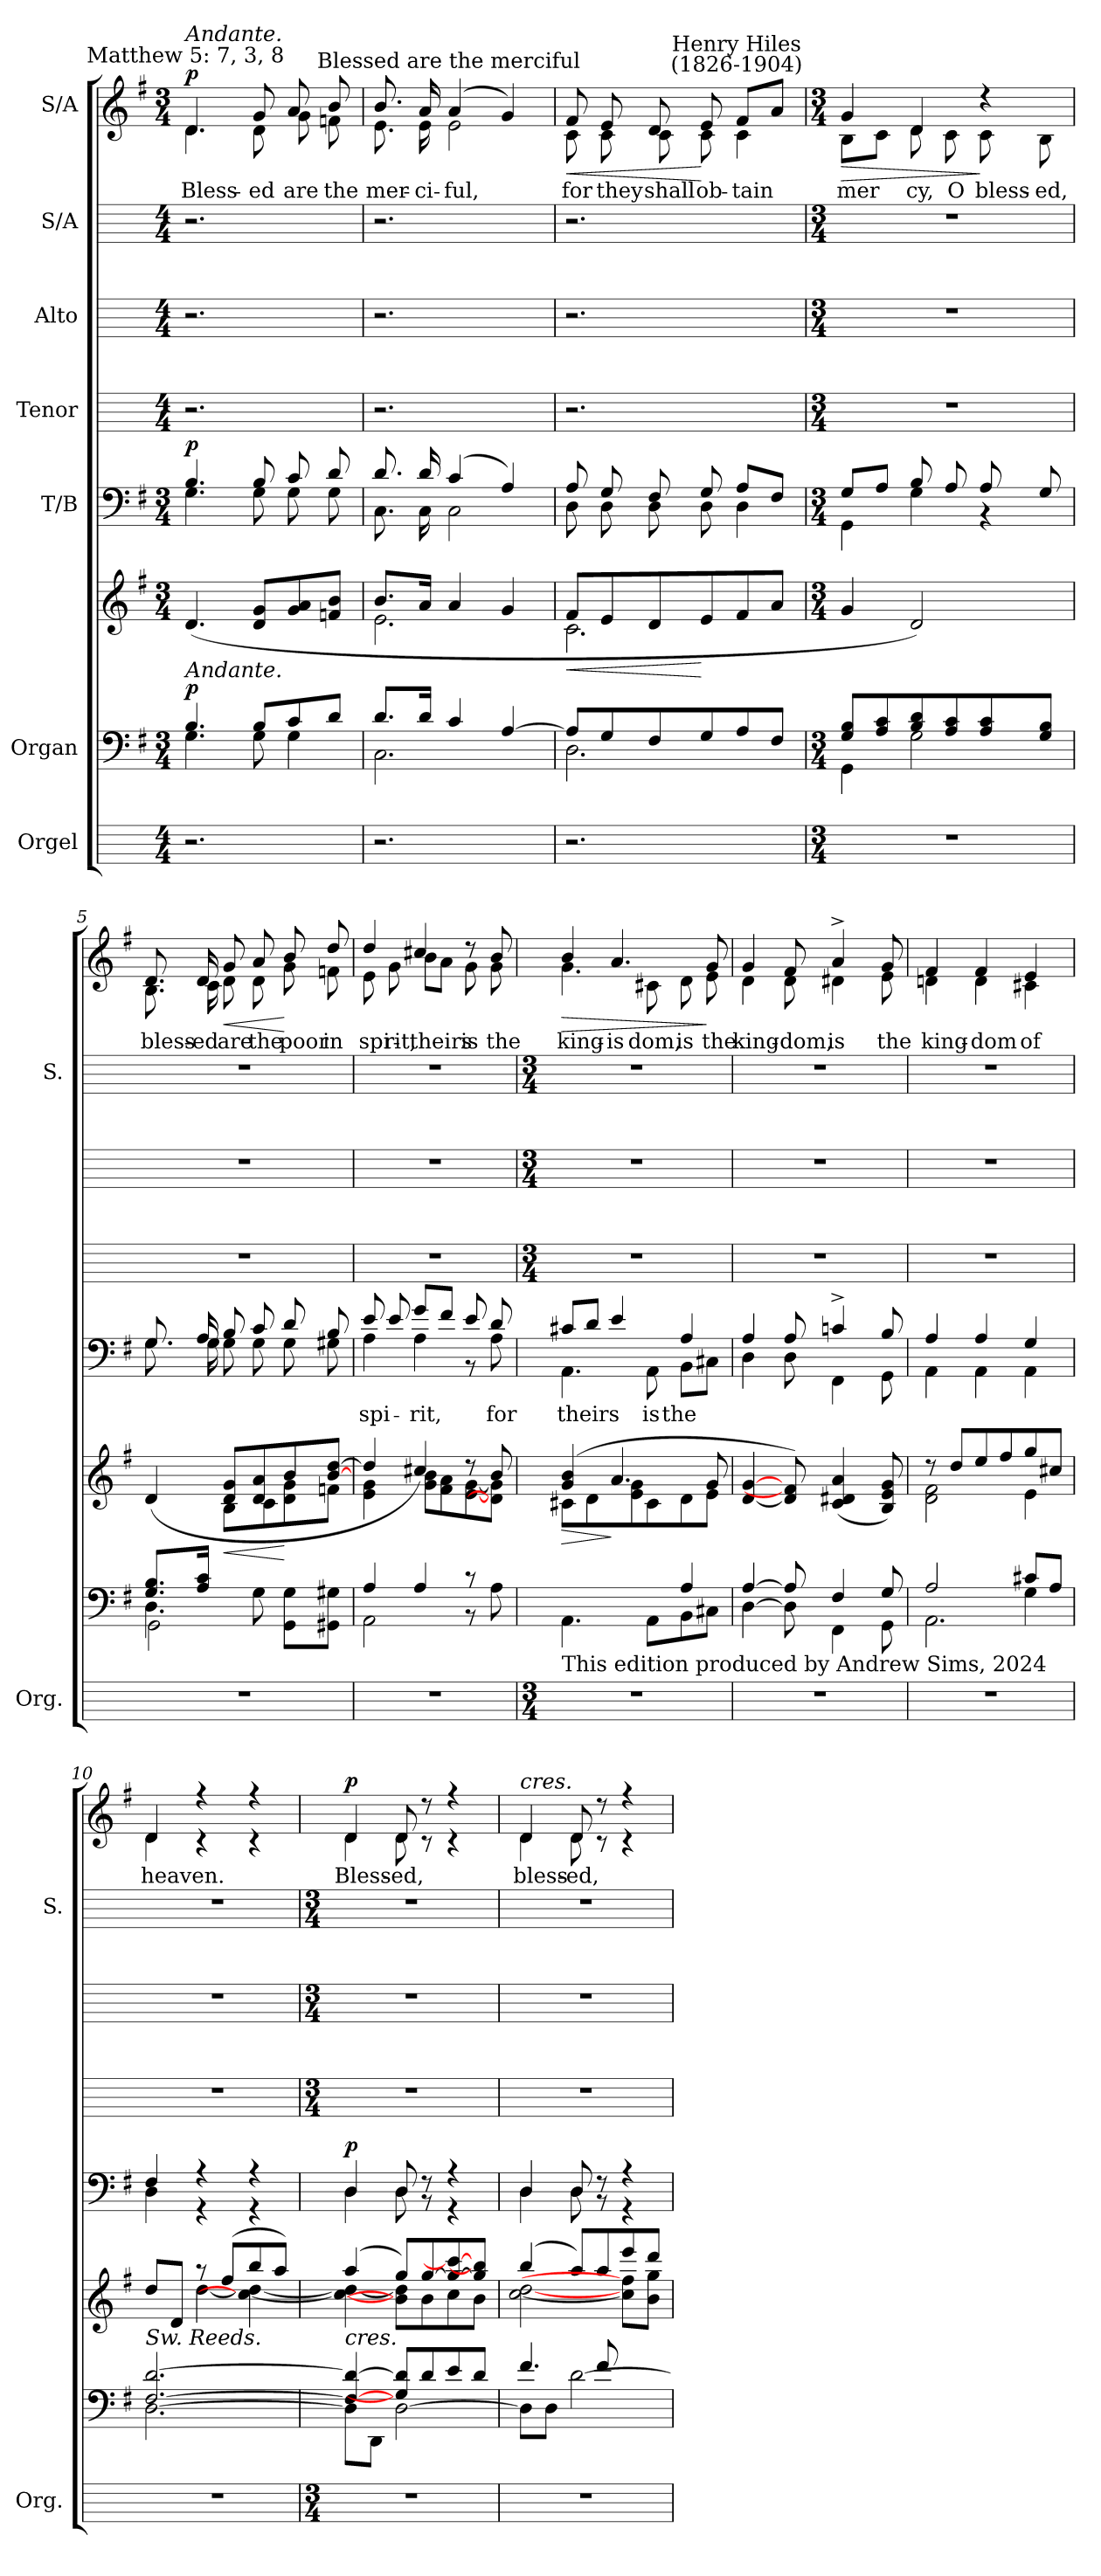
**kern	**kern	**kern	**dynam	**kern	**text	**dynam	**kern	**kern	**kern	**kern	**text	**dynam
*part7	*part6	*part6	*part6	*part5	*part5	*part5	*part4	*part3	*part2	*part1	*part1	*part1
*staff8	*staff7	*staff6	*staff6/7	*staff5	*staff5	*staff5	*staff4	*staff3	*staff2	*staff1	*staff1	*staff1
*I"Orgel	*I"Organ	*	*	*I"T/B	*	*	*I"Tenor	*I"Alto	*I"S/A	*I"S/A	*	*
*I'Org.	*	*	*	*	*	*	*	*	*I'S.	*	*	*
*	*clefF4	*clefG2	*	*clefF4	*	*	*	*	*	*clefG2	*	*
*	*k[f#]	*k[f#]	*	*k[f#]	*	*	*	*	*	*k[f#]	*	*
*	*G:	*G:	*	*G:	*	*	*	*	*	*G:	*	*
*M4/4	*M3/4	*M3/4	*	*M3/4	*	*	*M4/4	*M4/4	*M4/4	*M3/4	*	*
*MM60	*MM60	*MM60	*	*MM60	*	*	*MM60	*MM60	*MM60	*MM60	*	*
=1	=1	=1	=1	=1	=1	=1	=1	=1	=1	=1	=1	=1
*	*^	*^	*	*^	*	*	*	*	*	*^	*	*
*	*	*^	*	*	*	*	*	*	*	*	*	*	*	*	*	*
!	!	!	!	!	!	!	!	!	!	!	!	!	!	!LO:TX:a:cj:t=Matthew 5&colon; 7, 3, 8	!	!	!
!	!	!	!	!	!	!	!	!	!	!	!	!	!	!LO:TX:a:i:t=Andante.	!	!	!
!	!LO:TX:a:i:t=Andante.	!	!	!	!	!	!	!	!	!	!	!	!	!	!	!	!
!	!	!	!	!	!	!LO:DY:a=2	!	!	!	!LO:DY:a	!	!	!	!	!	!LO:LY:b	!LO:DY:a
2.r	4.B/	2ryy	4.G\	(>4.d/	2ryy	p	4.B/	4.G\	.	p	2.r	2.r	2.r	4.d/	4.d\	Bless-	p
!	!	!	!	!	!	!	!	!	!	!	!	!	!	!	!	!LO:LY:b	!
.	8B/L	.	8G\	8d/ 8g/L	.	.	8B/	8G\	.	.	.	.	.	8g/	8d\	-ed	.
!	!	!	!	!	!	!	!	!	!	!	!	!	!	!	!	!LO:LY:b	!
.	8c/	8ryy	4G\	8g/ 8a/	8ryy	.	8c/	8G\	.	.	.	.	.	8a/	8g\	are	.
!	!	!	!	!	!	!	!	!	!	!	!	!	!	!	!	!LO:LY:b	!
.	8d/J	8ryy	.	8fn/ 8b/J	8ryy	.	8d/	8G\	.	.	.	.	.	8b/	8fn\	the	.
=2	=2	=2	=2	=2	=2	=2	=2	=2	=2	=2	=2	=2	=2	=2	=2	=2	=2
!	!	!	!	!	!	!	!	!	!	!	!	!	!	!	!	!LO:LY:b	!
2.r	8.d/L	2.ryy	2.C\	8.b/L	2.e\	.	8.d/	8.C\	.	.	2.r	2.r	2.r	8.b/	8.e\	mer-	.
!	!	!	!	!	!	!	!	!	!	!	!	!	!	!	!	!LO:LY:b	!
.	16d/J	.	.	16a/J	.	.	16d/	16C\	.	.	.	.	.	16a/	16e\	-ci-	.
!	!	!	!	!	!	!	!	!	!	!	!	!	!	!LO:TX:a:cj:t=Blessed are the merciful	!	!	!
!	!	!	!	!	!	!	!	!	!	!	!	!	!	!	!	!LO:LY:b	!
.	4c/	.	.	4a/	.	.	(>4c/	2C\	.	.	.	.	.	(>4a/	2e\	-ful,	.
.	[4A/	.	.	4g/	.	.	4A/)	.	.	.	.	.	.	4g/)	.	.	.
=3	=3	=3	=3	=3	=3	=3	=3	=3	=3	=3	=3	=3	=3	=3	=3	=3	=3
!	!	!	!	!	!	!LO:HP:b	!	!	!	!	!	!	!	!	!	!LO:LY:b	!LO:HP:b
2.r	8A/L]	2ryy	2.D\	8f#/L	2.c\	<	8A/	8D\	.	.	2.r	2.r	2.r	8f#/	8c\	for	<
!	!	!	!	!	!	!	!	!	!	!	!	!	!	!	!	!LO:LY:b	!
.	8G/	.	.	8e/	.	.	8G/	8D\	.	.	.	.	.	8e/	8c\	they	.
!	!	!	!	!	!	!	!	!	!	!	!	!	!	!	!	!LO:LY:b	!
.	8F#/	.	.	8d/	.	.	8F#/	8D\	.	.	.	.	.	8d/	8c\	shall	.
!	!	!	!	!	!	!	!	!	!	!	!	!	!	!	!	!LO:LY:b	!
.	8G/	.	.	8e/	.	[	8G/	8D\	.	.	.	.	.	8e/	8c\	ob-	[
!	!	!	!	!	!	!	!	!	!	!	!	!	!	!LO:TX:a:cj:t=Henry Hiles\n(1826-1904)	!	!	!
!	!	!	!	!	!	!	!	!	!	!	!	!	!	!	!	!LO:LY:b	!
.	8A/	8ryy	.	8f#/	.	.	8A/L	4D\	.	.	.	.	.	8f#/L	4c\	-tain	.
.	8F#/J	8ryy	.	8a/J	.	.	8F#/J	.	.	.	.	.	.	8a/J	.	.	.
!!LO:LB:g=z	!!
=4	=4	=4	=4	=4	=4	=4	=4	=4	=4	=4	=4	=4	=4	=4	=4	=4	=4
*M3/4	*M3/4	*	*	*M3/4	*	*	*M3/4	*	*	*	*M3/4	*M3/4	*M3/4	*M3/4	*	*	*
!	!	!	!	!	!	!LO:HP:b	!	!	!	!	!	!	!	!	!	!LO:LY:b	!LO:HP:b
2.r	8G/ 8B/L	2.ryy	4GG\	4g/	2.ryy	>	8G/L	4GG\	.	.	2.r	2.r	2.r	4g/	8B\L	mer	>
.	8A/ 8c/	.	.	.	.	.	8A/J	.	.	.	.	.	.	.	8c\J	.	.
!	!	!	!	!	!	!	!	!	!	!	!	!	!	!	!	!LO:LY:b	!
.	8B/ 8d/	.	2G\	2d/)	.	.	8B/	4G\	.	.	.	.	.	4d/	8d\	cy,	.
!	!	!	!	!	!	!	!	!	!	!	!	!	!	!	!	!LO:LY:b	!
.	8A/ 8c/	.	.	.	.	.	8A/	.	.	.	.	.	.	.	8c\	O	.
!	!	!	!	!	!	!	!	!	!	!	!	!	!	!	!	!LO:LY:b	!
.	8A/ 8c/	.	.	.	.	.	8A/	4r	.	.	.	.	.	4r	8c\	bless-	]
!	!	!	!	!	!	!	!	!	!	!	!	!	!	!	!	!LO:LY:b	!
.	8G/ 8B/J	.	.	.	.	.	8G/	.	.	.	.	.	.	.	8B\	-ed,	.
*	*v	*v	*v	*	*	*	*v	*v	*	*	*	*	*	*v	*v	*	*
*	*	*v	*v	*	*	*	*	*	*	*	*	*	*
.	.	.	]	.	.	.	.	.	.	.	.	.
=5	=5	=5	=5	=5	=5	=5	=5	=5	=5	=5	=5	=5
*	*^	*^	*	*^	*	*	*	*	*	*^	*	*
*	*	*^	*	*	*	*	*	*	*	*	*	*	*	*	*	*
!	!	!	!	!	!	!	!	!	!	!	!	!	!	!	!	!LO:LY:b	!
2.r	8.G/ 8.B/L	4.D\	2GG\	(>4d/	4ryy	.	8.G/	8.G\	.	.	2.r	2.r	2.r	8.d/	8.B\	bless-	.
!	!	!	!	!	!	!	!	!	!	!	!	!	!	!	!	!LO:LY:b	!
.	16A/ 16c/J	.	.	.	.	.	16A/	16G\	.	.	.	.	.	16d/	16c\	-ed	.
!	!	!	!	!	!	!LO:HP:b	!	!	!	!	!	!	!	!	!	!LO:LY:b	!LO:HP:b
.	8ryy	.	.	8d/ 8g/L	8B\L	<	8B/	8G\	.	.	.	.	.	8g/	8d\	are	<
!	!	!	!	!	!	!	!	!	!	!	!	!	!	!	!	!LO:LY:b	!
.	8G\	4.ryy	.	8d/ 8a/	8c\	.	8c/	8G\	.	.	.	.	.	8a/	8d\	the	.
!	!	!	!	!	!	!	!	!	!	!	!	!	!	!	!	!LO:LY:b	!
.	4ryy	.	8GG\ 8G\L	8b/	8d\ 8g\	[	8d/	8G\	.	.	.	.	.	8b/	8g\	poor	[
!	!	!	!	!	!	!	!	!	!	!	!	!	!	!	!	!LO:LY:b	!
.	.	.	8GG#X\ 8G#X\J	[8b/ [8dd/J	8fn\J	.	8B/	8G#X\	.	.	.	.	.	8dd/	8fn\	in	.
=6	=6	=6	=6	=6	=6	=6	=6	=6	=6	=6	=6	=6	=6	=6	=6	=6	=6
!	!	!	!	!	!	!	!	!	!LO:LY:b	!	!	!	!	!	!	!LO:LY:a	!
!	!	!	!	!	!	!	!	!	!	!	!	!	!	!	!	!LO:LY:b	!
2.r	4A/	2ryy	2AA\	4dd/]	4e\ 4g\	.	8e/	4A\	spi-	.	2.r	2.r	2.r	4dd/	8e\	spi-	.
!	!	!	!	!	!	!	!	!	!	!	!	!	!	!	!	!LO:LY:b	!
.	.	.	.	.	.	.	8e/	.	.	.	.	.	.	.	8g\	-rit,	.
!	!	!	!	!	!	!	!	!	!LO:LY:b	!	!	!	!	!	!	!LO:LY:a	!
!	!	!	!	!	!	!	!	!	!	!	!	!	!	!	!	!LO:LY:b	!
.	4A/	.	.	4cc#X/)	8g\ 8b\L	.	8g/L	4A\	-rit,	.	.	.	.	4cc#X/	8b\L	theirs	.
.	.	.	.	.	8f#\ 8a\	.	8f#/J	.	.	.	.	.	.	.	8a\J	.	.
!	!	!	!	!	!	!	!	!	!	!	!	!	!	!	!	!LO:LY:b	!
.	8r	8ryy	8r	8r	[8e\ [8g\	.	8e/	8r	.	.	.	.	.	8r	8g\	is	.
!	!	!	!	!	!	!	!	!	!LO:LY:b	!	!	!	!	!	!	!LO:LY:a	!
!	!	!	!	!	!	!	!	!	!	!	!	!	!	!	!	!LO:LY:b	!
.	8ryy	8ryy	8A\	8b/	8d\] 8g\]J	.	8d/	8A\	for	.	.	.	.	8b/	8g\	the	.
!!LO:LB:g=z	!!
=7	=7	=7	=7	=7	=7	=7	=7	=7	=7	=7	=7	=7	=7	=7	=7	=7	=7
*M3/4	*	*	*	*	*	*	*	*	*	*	*M3/4	*M3/4	*M3/4	*	*	*	*
!	!LO:TX:b:t=This edition produced by Andrew Sims, 2024	!	!	!	!	!	!	!	!	!	!	!	!	!	!	!	!
!	!	!	!	!	!	!LO:HP:b	!	!	!LO:LY:b	!	!	!	!	!	!	!LO:LY:a	!LO:HP:b
!	!	!	!	!	!	!	!	!	!	!	!	!	!	!	!	!LO:LY:b	!
2.r	2ryy	2ryy	4.AA\	(>4g/ 4b/	8c#X\L	>	8c#X/L	4.AA\	theirs	.	2.r	2.r	2.r	4b/	4.g\	king-	>
.	.	.	.	.	8d\	.	8d/J	.	.	.	.	.	.	.	.	.	.
!	!	!	!	!	!	!	!	!	!	!	!	!	!	!	!	!LO:LY:a	!
.	.	.	.	4.a/	8e\ 8g\	]	4e/	.	.	.	.	.	.	4.a/	.	is	.
!	!	!	!	!	!	!	!	!	!LO:LY:b	!	!	!	!	!	!	!LO:LY:b	!
.	.	.	8AA\L	.	8c#\	.	.	8AA\	is	.	.	.	.	.	8c#X\	-dom,	.
!	!	!	!	!	!	!	!	!	!LO:LY:b	!	!	!	!	!	!	!LO:LY:b	!
.	4A/	8ryy	8BB\	.	8d\	.	4A/	8BB\L	the	.	.	.	.	.	8d\	is	.
!	!	!	!	!	!	!	!	!	!	!	!	!	!	!	!	!LO:LY:a	!
!	!	!	!	!	!	!	!	!	!	!	!	!	!	!	!	!LO:LY:b	!
.	.	8ryy	8C#X\J	8g/	8e\J	.	.	8C#X\J	.	.	.	.	.	8g/	8e\	the	]
=8	=8	=8	=8	=8	=8	=8	=8	=8	=8	=8	=8	=8	=8	=8	=8	=8	=8
!	!	!	!	!	!	!	!	!	!	!	!	!	!	!	!	!LO:LY:b	!
2.r	[4A/	2ryy	[4D\	[4d/ [4g/	2ryy	.	4A/	4D\	.	.	2.r	2.r	2.r	4g/	4d\	king-	.
!	!	!	!	!	!	!	!	!	!	!	!	!	!	!	!	!LO:LY:b	!
.	8A/]	.	8D\]	8d/] 8f#/])	.	.	8A/	8D\	.	.	.	.	.	8f#/	8d\	-dom,	.
!	!	!	!	!	!	!	!	!	!	!	!	!	!	!	!	!LO:LY:b	!
.	4F#/	.	4FF#\	(>4c/ 4d#X/ 4a/	.	.	4cn^/	4FF#\	.	.	.	.	.	4a^/	4d#X\	is	.
.	.	8ryy	.	.	8ryy	.	.	.	.	.	.	.	.	.	.	.	.
!	!	!	!	!	!	!	!	!	!	!	!	!	!	!	!	!LO:LY:b	!
.	8G/	8ryy	8GG\	8B/ 8e/ 8g/)	8ryy	.	8B/	8GG\	.	.	.	.	.	8g/	8e\	the	.
=9	=9	=9	=9	=9	=9	=9	=9	=9	=9	=9	=9	=9	=9	=9	=9	=9	=9
!	!	!	!	!	!	!	!	!	!	!	!	!	!	!	!	!LO:LY:b	!
2.r	2A/	2ryy	2.AA\	8r	2d\ 2f#\	.	4A/	4AA\	.	.	2.r	2.r	2.r	4f#/	4dn\	king-	.
.	.	.	.	8dd/L	.	.	.	.	.	.	.	.	.	.	.	.	.
!	!	!	!	!	!	!	!	!	!	!	!	!	!	!	!	!LO:LY:b	!
.	.	.	.	8ee/	.	.	4A/	4AA\	.	.	.	.	.	4f#/	4d\	-dom	.
.	.	.	.	8ff#/	.	.	.	.	.	.	.	.	.	.	.	.	.
!	!	!	!	!	!	!	!	!	!	!	!	!	!	!	!	!LO:LY:b	!
.	8c#X/L	4G\	.	8gg/	4e\	.	4G/	4AA\	.	.	.	.	.	4e/	4c#X\	of	.
.	8A/J	.	.	8cc#X/J	.	.	.	.	.	.	.	.	.	.	.	.	.
=10	=10	=10	=10	=10	=10	=10	=10	=10	=10	=10	=10	=10	=10	=10	=10	=10	=10
!	!LO:TX:a:i:t=Sw. Reeds.	!	!	!	!	!	!	!	!	!	!	!	!	!	!	!	!
!	!	!	!	!	!	!	!	!	!	!	!	!	!	!	!	!LO:LY:b	!
2.r	[2.F#/ [2.d/	2ryy	[2.D\	8dd/L	4ryy	.	4F#/	4D\	.	.	2.r	2.r	2.r	4d/	4d\	heaven.	.
.	.	.	.	8d/J	.	.	.	.	.	.	.	.	.	.	.	.	.
.	.	.	.	8r	[4dd\	.	4r	4r	.	.	.	.	.	4r	4r	.	.
.	.	.	.	(>8ff#/L	.	.	.	.	.	.	.	.	.	.	.	.	.
.	.	8ryy	.	8bb/	4cc\_ 4dd\_	.	4r	4r	.	.	.	.	.	4r	4r	.	.
.	.	8ryy	.	8aa/J)	.	.	.	.	.	.	.	.	.	.	.	.	.
!!LO:LB:g=z	!!
=11	=11	=11	=11	=11	=11	=11	=11	=11	=11	=11	=11	=11	=11	=11	=11	=11	=11
*M3/4	*	*	*	*	*	*	*	*	*	*	*M3/4	*M3/4	*M3/4	*	*	*	*
!	!LO:TX:a:i:t=cres.	!	!	!	!	!	!	!	!	!	!	!	!	!	!	!	!
!	!	!	!	!	!	!	!	!	!	!LO:DY:a	!	!	!	!	!	!LO:LY:b	!LO:DY:a
2.r	4F#/_ 4d/_	2ryy	8D\L]	(>4aa/	4cc\_ 4dd\_	.	4D/	4D\	.	p	2.r	2.r	2.r	4d/	4d\	Bless-	p
.	.	.	8DD\J	.	.	.	.	.	.	.	.	.	.	.	.	.	.
!	!	!	!	!	!	!	!	!	!	!	!	!	!	!	!	!LO:LY:b	!
.	8G/] 8d/]L	.	[2D\	8gg/L)	8b\] 8dd\]L	.	8D/	8D\	.	.	.	.	.	8d/	8d\	-ed,	.
.	8d/	.	.	[8gg/	8b\	.	8r	8r	.	.	.	.	.	8r	8r	.	.
.	8e/	8ryy	.	8gg/_ 8ccc/_	8cc\	.	4r	4r	.	.	.	.	.	4r	4r	.	.
.	8d/J	8ryy	.	8gg/] 8bb/]J	8b\J	.	.	.	.	.	.	.	.	.	.	.	.
=12	=12	=12	=12	=12	=12	=12	=12	=12	=12	=12	=12	=12	=12	=12	=12	=12	=12
!	!	!	!	!	!	!	!	!	!	!	!	!	!	!LO:TX:a:i:t=cres.	!	!	!
!	!	!	!	!	!	!	!	!	!	!	!	!	!	!	!	!LO:LY:b	!
2.r	4.f#/	2ryy	8D\L]	(>4bb/	[2cc\ [2dd\	.	4D/	4D\	.	.	2.r	2.r	2.r	4d/	4d\	bless-	.
.	.	.	8D\J	.	.	.	.	.	.	.	.	.	.	.	.	.	.
!	!	!	!	!	!	!	!	!	!	!	!	!	!	!	!	!LO:LY:b	!
.	.	.	[2d\	8aa/L)	.	.	8D/	8D\	.	.	.	.	.	8d/	8d\	-ed,	.
.	8f#/	.	.	8aa/	.	.	8r	8r	.	.	.	.	.	8r	8r	.	.
.	4ryy	8ryy	.	8eee/	8cc\] 8ff#\]L	.	4r	4r	.	.	.	.	.	4r	4r	.	.
.	.	8ryy	.	8ddd/J	8b\ 8gg\J	.	.	.	.	.	.	.	.	.	.	.	.
*	*v	*v	*v	*	*	*	*v	*v	*	*	*	*	*	*v	*v	*	*
*	*	*v	*v	*	*	*	*	*	*	*	*	*	*
=	=	=	=	=	=	=	=	=	=	=	=	=
*-	*-	*-	*-	*-	*-	*-	*-	*-	*-	*-	*-	*-
